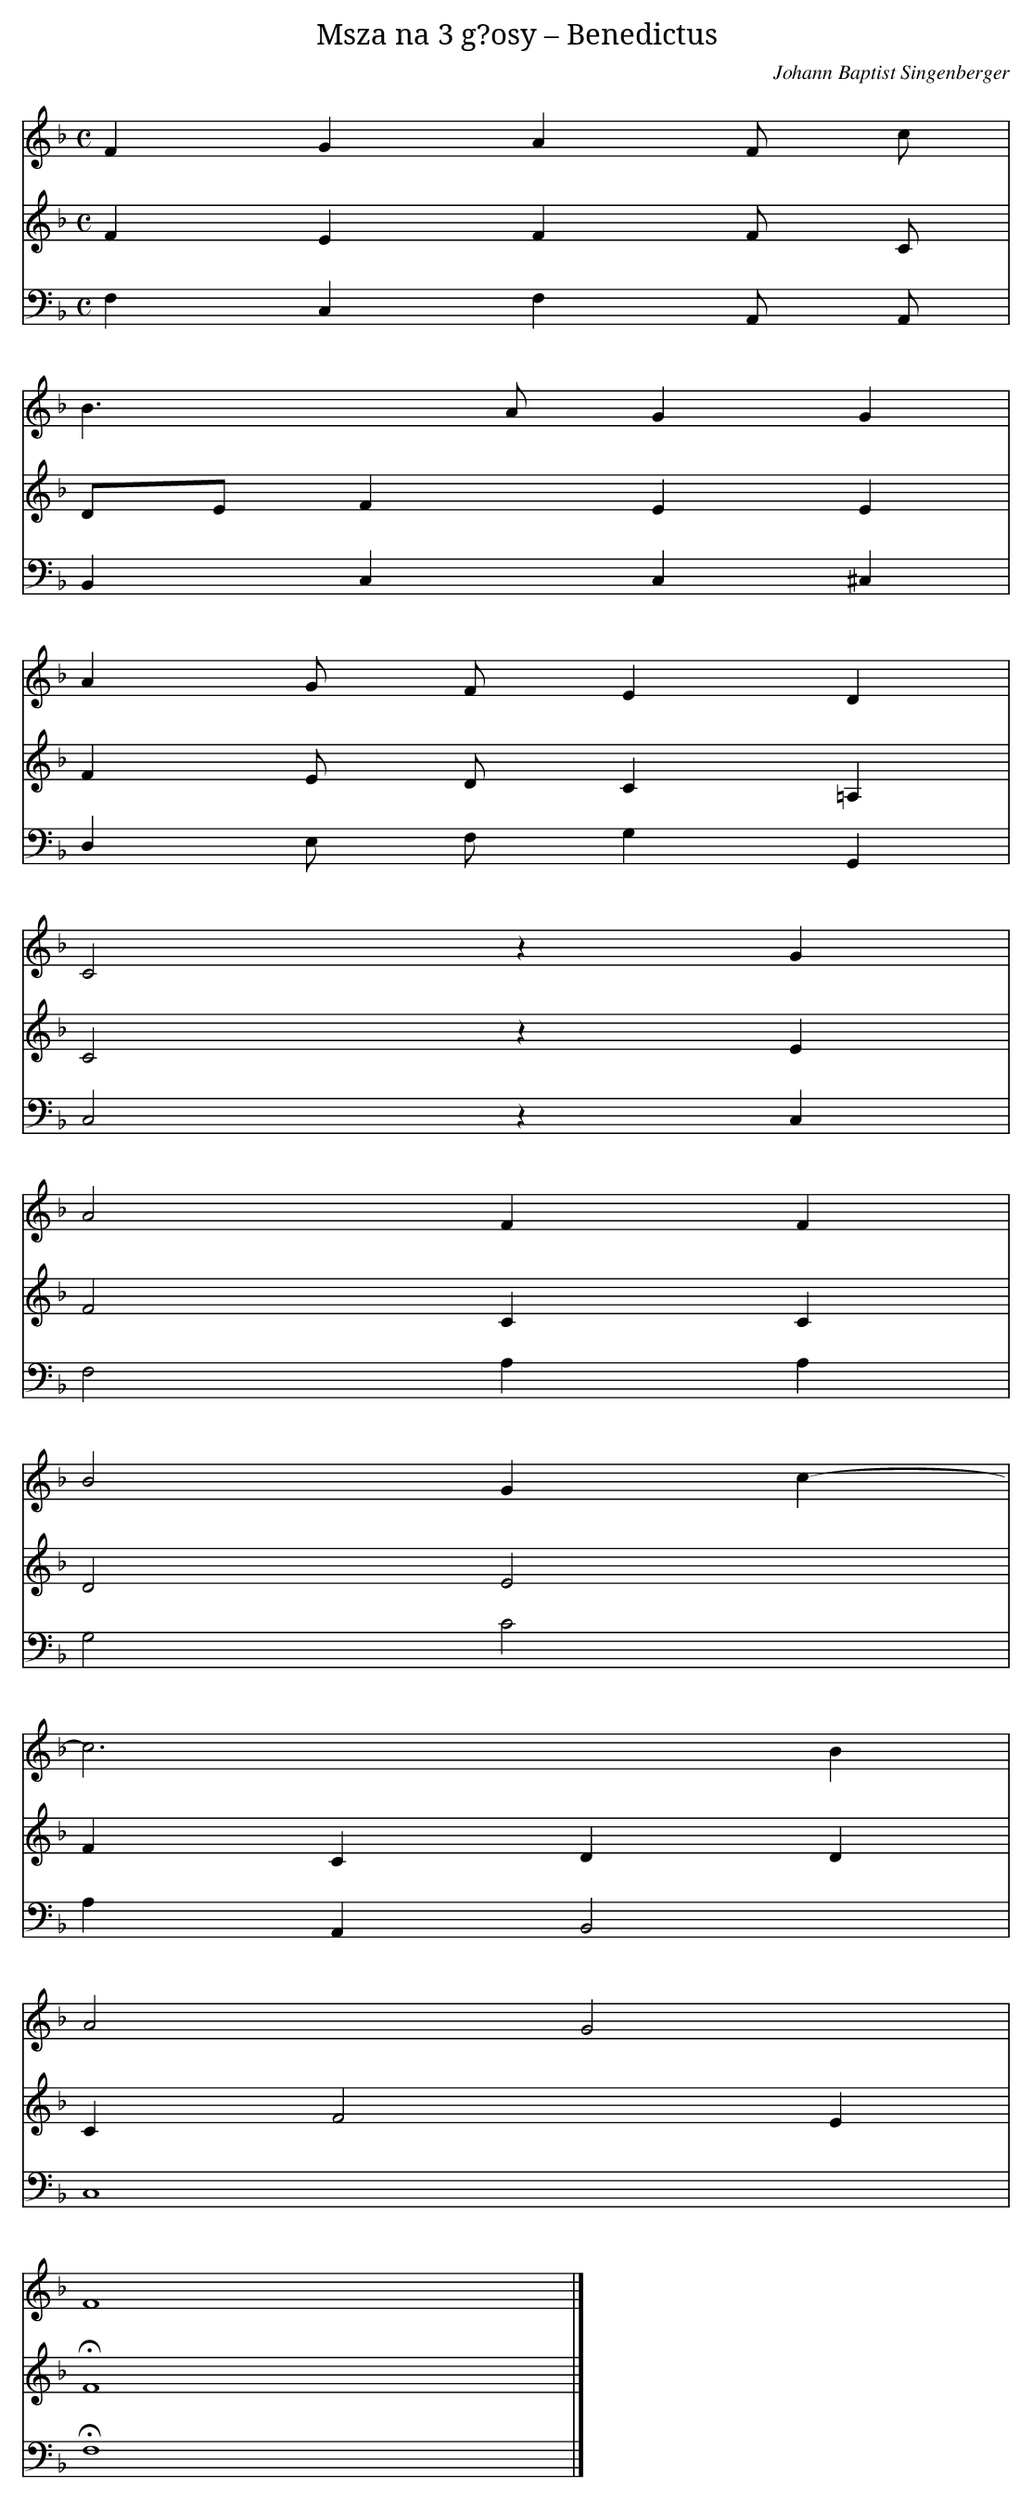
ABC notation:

X:1
T: Msza na 3 g?osy – Benedictus
C: Johann Baptist Singenberger
L: 1/4
M: C
V: 1 clef=treble
V: 2 clef=treble
V: 3 clef=bass
K: F
[V:1] FGAF/ c/ |
[V:2] FEFF/ C/ |
[V:3] F,C,F,A,,/ A,,/ |
[V:1] B>AGG |
[V:2] D/E/FEE |
[V:3] B,,C,C,^C, |
[V:1] AG/ F/ED |
[V:2] FE/ D/C=A, |
[V:3] D,E,/ F,/G,G,, |
[V:1] C2zG |
[V:2] C2zE |
[V:3] C,2zC, |
[V:1] A2FF |
[V:2] F2CC |
[V:3] F,2A,A, |
[V:1] B2Gc- |
[V:2] D2E2 |
[V:3] G,2C2 |
[V:1] c3B |
[V:2] FCDD |
[V:3] A,A,,B,,2 |
[V:1] A2G2 |
[V:2] CF2E |
[V:3] C,4 |
[V:1] F4 |]
[V:2] !fermata!F4 |]
[V:3] !fermata!F,4 |]
